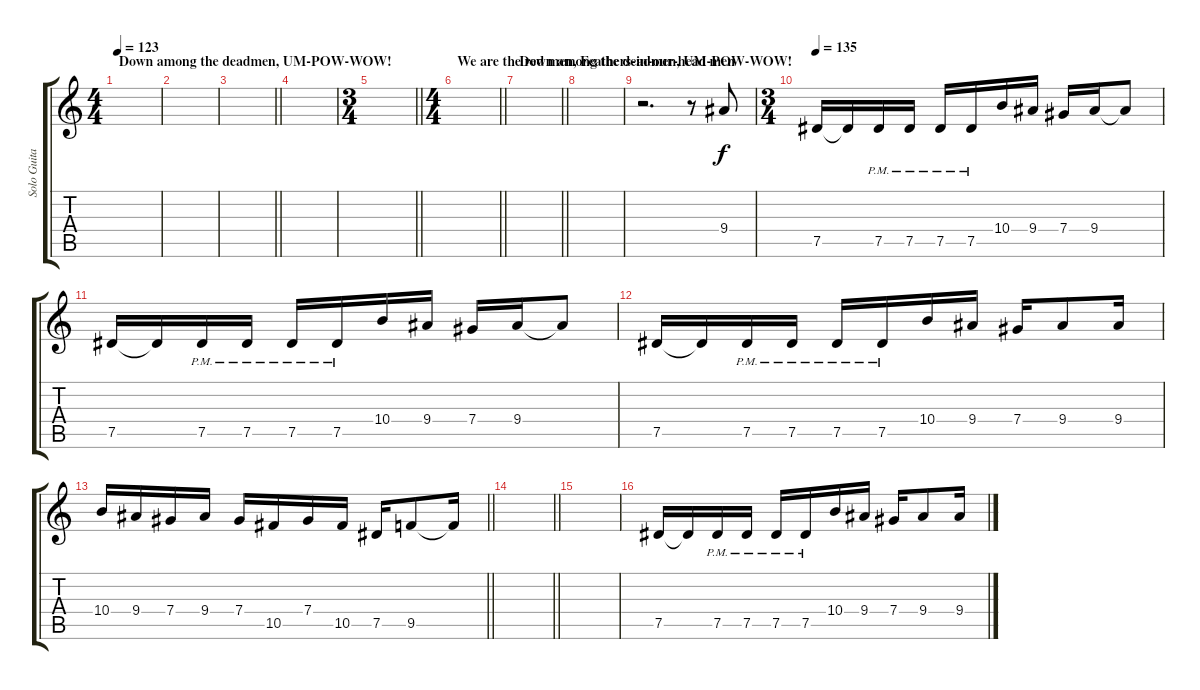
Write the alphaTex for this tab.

\track ("Solo Guitar" "Solo Guita") {instrument overdrivenguitar}
\staff {score tabs}
\tuning (Eb4 Bb3 Gb3 Db3 Ab2 Eb2) {hide}
\ts (4 4)
\section ("" "Down among the deadmen, UM-POW-WOW!")
\tempo 123
\clef g2
\ks c
|
|
\barLineRight lightlight
|
|
\ts (3 4)
\barLineRight lightlight
|
\ts (4 4)
\section ("" "We are the red men, Feathers-in-our-head men")
\barLineRight lightlight
|
\section ("" "Down among the deadmen, UM-POW-WOW!")
\barLineRight lightlight
|
|
r.2{d} r.8 9.4.8 |
\ts (3 4)
\tempo 135
7.5.16 7.5{t}.16 7.5{pm}.16 7.5{pm}.16 7.5{pm}.16 7.5{pm}.16 10.4.16 9.4.16 7.4.16 9.4.16 9.4{t}.8 |
7.5.16 7.5{t}.16 7.5{pm}.16 7.5{pm}.16 7.5{pm}.16 7.5{pm}.16 10.4.16 9.4.16 7.4.16 9.4.16 9.4{t}.8 |
7.5.16 7.5{t}.16 7.5{pm}.16 7.5{pm}.16 7.5{pm}.16 7.5{pm}.16 10.4.16 9.4.16 7.4.16 9.4.8 9.4.16 |
\barLineRight lightlight
10.4.16 9.4.16 7.4.16 9.4.16 7.4.16 10.5.16 7.4.16 10.5.16 7.5.16 9.5.8 9.5{t}.16 |
\barLineRight lightlight
|
|
7.5.16 7.5{t}.16 7.5{pm}.16 7.5{pm}.16 7.5{pm}.16 7.5{pm}.16 10.4.16 9.4.16 7.4.16 9.4.8 9.4.16
